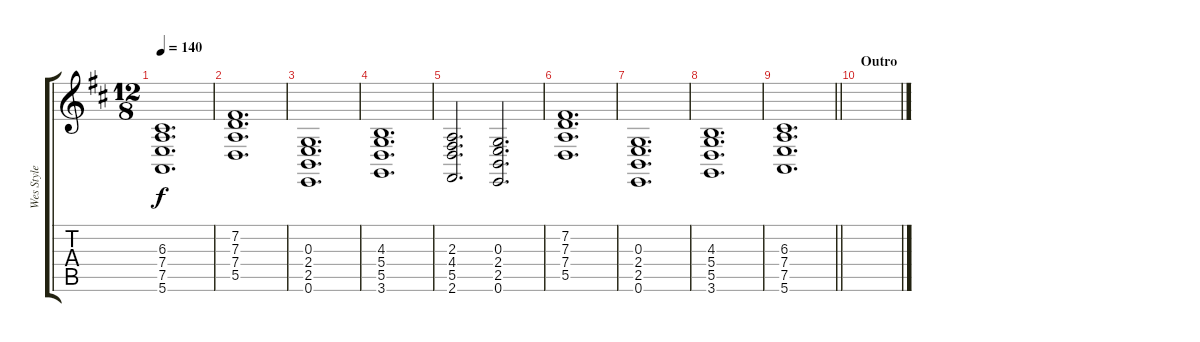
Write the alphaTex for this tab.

\track ("Wes Style - Keyboard" "Wes Style ") {instrument lead3calliope}
\staff {score tabs}
\tuning (E4 B3 G3 D3 A2 E2) {hide}
\ts (12 8)
\tempo 140
\clef g2
\ks bminor
(6.3 7.4 7.5 5.6).1{d dy f} |
(7.2 7.3 7.4 5.5).1{d} |
(0.3 2.4 2.5 0.6).1{d} |
(4.3 5.4 5.5 3.6).1{d} |
(2.3 4.4 5.5 2.6).2{d} (0.3 2.4 2.5 0.6).2{d} |
(7.2 7.3 7.4 5.5).1{d} |
(0.3 2.4 2.5 0.6).1{d} |
(4.3 5.4 5.5 3.6).1{d} |
\barLineRight lightlight
(6.3 7.4 7.5 5.6).1{d} |
\section ("" "Outro")
